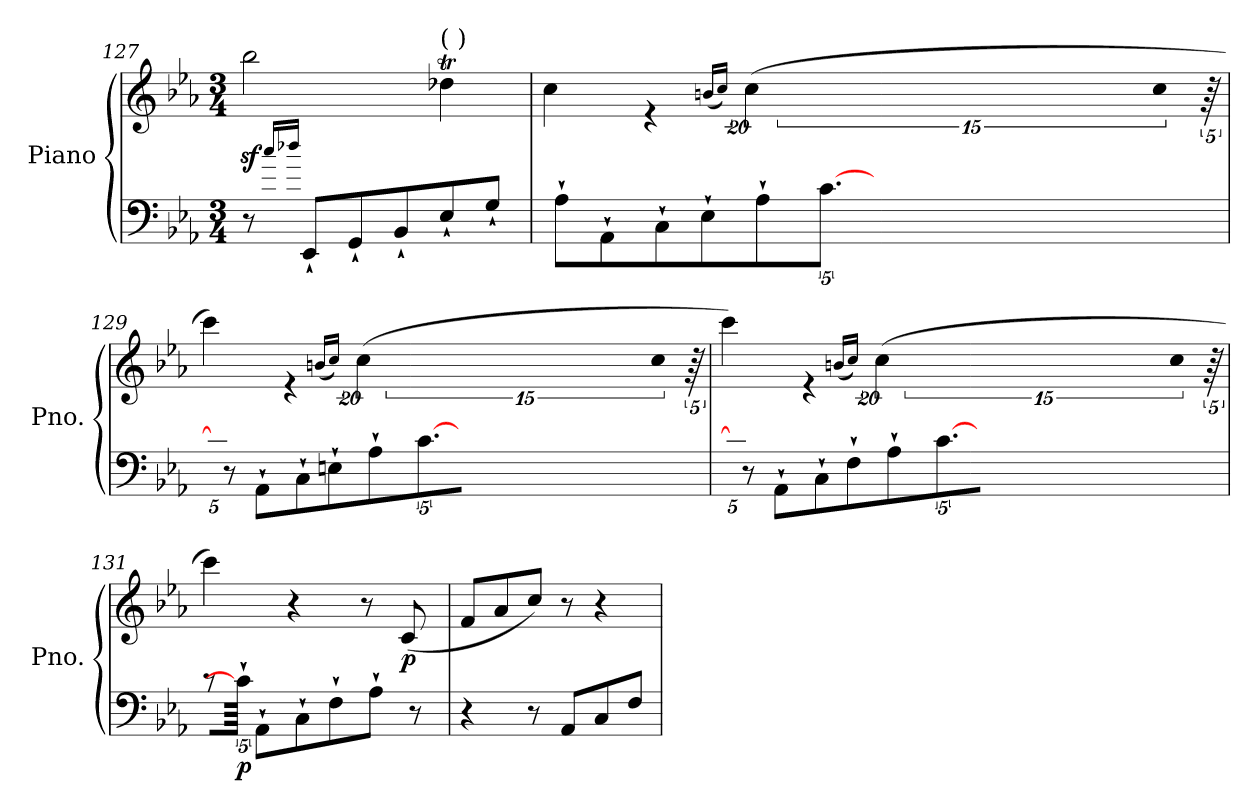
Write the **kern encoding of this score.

**kern	**kern	**dynam
*part1	*part1	*part1
*staff2	*staff1	*staff1/2
*I"Piano	*	*
*I'Pno.	*	*
!!LO:PB:g=z
*clefF4	*clefG2	*
*k[b-e-a-]	*k[b-e-a-]	*
*M3/4	*M3/4	*
=127	=127	=127
8r	2bb-z<\	.
16qcc/LL	.	.
16qdd-X/JJ	.	.
8EE-`/L	.	.
8GG`/	.	.
8BB-`/	.	.
!	!LO:TX:a:t=(   )	!
8E-`/	4dd-XT\	.
8G`/J	.	.
=128	=128	=128
!LO:N:vis=128	!	!
*	*^	*
80ryy	4cc\	2ryy	.
8A-`\L	.	.	.
8AA-`\	.	.	.
.	4re	.	.
8C`\	.	.	.
8E-`\	.	.	.
.	.	(<16qbn/LL	.
.	.	16qcc/JJ)	.
!	!	!LO:N:vis=32.	!
.	(>4cc\	640%17ccyy	.
8A-`\	.	.	.
.	.	480ryy	.
!	!	!LO:N:vis=32.	!
.	.	640%17dd-Xyy	.
.	.	480ryy	.
!	!	!LO:N:vis=32.	!
.	.	640%17ccyy	.
.	.	480ryy	.
!	!	!LO:N:vis=32.	!
.	.	640%17dd-yy	.
.	.	480ryy	.
!	!	!LO:N:vis=32.	!
.	.	640%17ccyy	.
[40%3.c\J	.	.	.
.	.	480ryy	.
!	!	!LO:N:vis=32.	!
.	.	640%17byy	.
.	.	480ryy	.
!	!	!LO:N:vis=32.	!
.	.	640%17ccyy	.
.	.	640ryy	.
.	.	20cc	.
64ryy	64ryy	80r	.
.	.	320ryy	.
=129	=129	=129	=129
!LO:N:vis=128	!	!	!
80ryy	4ccc\)	2ryy	.
80c`\J]	.	.	.
8r	.	.	.
8AA-`\L	.	.	.
.	4re	.	.
8C`\	.	.	.
8En`\	.	.	.
.	.	(<16qbn/LL	.
.	.	16qcc/JJ)	.
!	!	!LO:N:vis=32.	!
.	(>4cc\	640%17ccyy	.
8A-`\	.	.	.
.	.	480ryy	.
!	!	!LO:N:vis=32.	!
.	.	640%17dd-Xyy	.
.	.	480ryy	.
!	!	!LO:N:vis=32.	!
.	.	640%17ccyy	.
.	.	480ryy	.
!	!	!LO:N:vis=32.	!
.	.	640%17dd-yy	.
.	.	480ryy	.
!	!	!LO:N:vis=32.	!
.	.	640%17ccyy	.
.	.	480ryy	.
!	!	!LO:N:vis=32.	!
.	.	640%17byy	.
[40%3.c\J	.	.	.
.	.	480ryy	.
!	!	!LO:N:vis=32.	!
.	.	640%17ccyy	.
.	.	640ryy	.
.	.	20cc	.
.	64ryy	80r	.
320ryy	.	320ryy	.
!!LO:LB:g=z	!!
=130	=130	=130	=130
!LO:N:vis=128	!	!	!
80ryy	4ccc\)	2ryy	.
80c`\J]	.	.	.
8r	.	.	.
8AA-`\L	.	.	.
.	4re	.	.
8C`\	.	.	.
8F`\	.	.	.
.	.	(<16qbn/LL	.
.	.	16qcc/JJ)	.
!	!	!LO:N:vis=32.	!
.	(>4cc\	640%17ccyy	.
8A-`\	.	.	.
.	.	480ryy	.
!	!	!LO:N:vis=32.	!
.	.	640%17dd-Xyy	.
.	.	480ryy	.
!	!	!LO:N:vis=32.	!
.	.	640%17ccyy	.
.	.	480ryy	.
!	!	!LO:N:vis=32.	!
.	.	640%17dd-yy	.
.	.	480ryy	.
!	!	!LO:N:vis=32.	!
.	.	640%17ccyy	.
.	.	480ryy	.
!	!	!LO:N:vis=32.	!
.	.	640%17byy	.
[40%3.c\J	.	.	.
.	.	480ryy	.
!	!	!LO:N:vis=32.	!
.	.	640%17ccyy	.
.	.	640ryy	.
.	.	20cc	.
.	64ryy	80r	.
320ryy	.	320ryy	.
*	*v	*v	*
=131	=131	=131
8r	4ccc\)	.
!	!	!LO:DY:b=2
80c`\J]	.	p
8AA-`\L	.	.
.	4r	.
8C`\	.	.
8F`\	.	.
.	8r	.
8A-`\J	.	.
!	!	!LO:DY:b
.	(<8c/	p
8r	.	.
.	80ryy	.
!!LO:LB:g=z
=132	=132	=132
4r	8f/L	.
.	8a-/	.
8r	8cc/J)	.
8AA-/L	8r	.
8C/	4r	.
8F/J	.	.
=	=	=
*-	*-	*-
